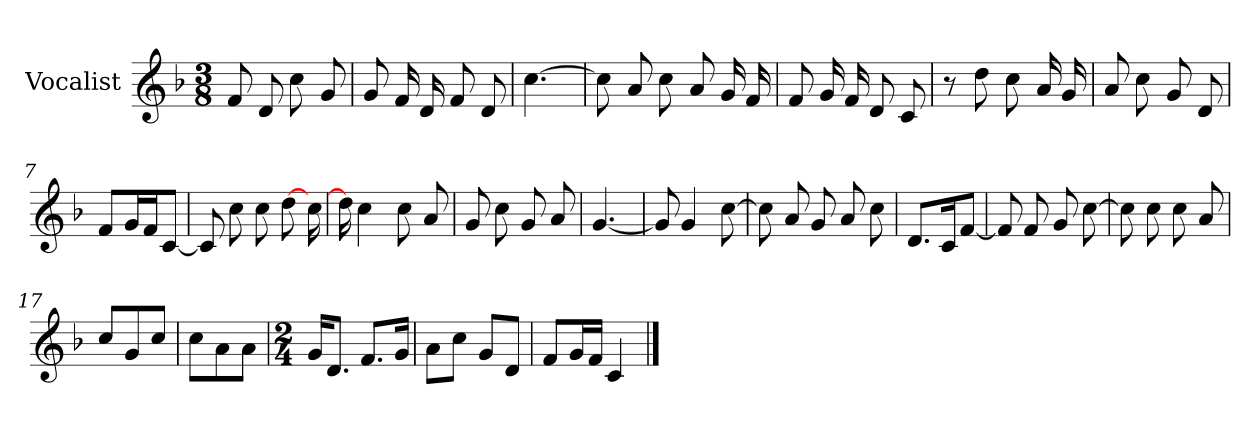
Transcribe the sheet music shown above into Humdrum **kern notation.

**kern
*part1
*staff1
*I"Vocalist
*k[b-]
*F:
*M3/8
=
8f
8d
8cc
8g
=1
8g
16f
16d
8f
8d
=2
[4.cc
=3
8cc]
8a
8cc
8a
16g
16f
=4
8f
16g
16f
8d
8c
=5
8r
8dd
8cc
16a
16g
=6
8a
8cc
8g
8d
=7
8fL
16gL
16fJ
[8cJ
=8
8c]
8cc
8cc
[8dd
16cc
=9
16dd]
4cc
8cc
8a
=10
8g
8cc
8g
8a
=11
[4.g
=12
8g]
4g
[8cc
=13
8cc]
8a
8g
8a
8cc
=14
8.dL
16cK
[8fJ
=15
8f]
8f
8g
[8cc
=16
8cc]
8cc
8cc
8a
=17
8ccL
8g
8ccJ
=18
8ccL
8a
8aJ
=19
*M2/4
16gKL
8.dJ
8.fL
16gJk
=20
8aL
8ccJ
8gL
8dJ
=21
8fL
16gL
16fJJ
4c
==
*-
